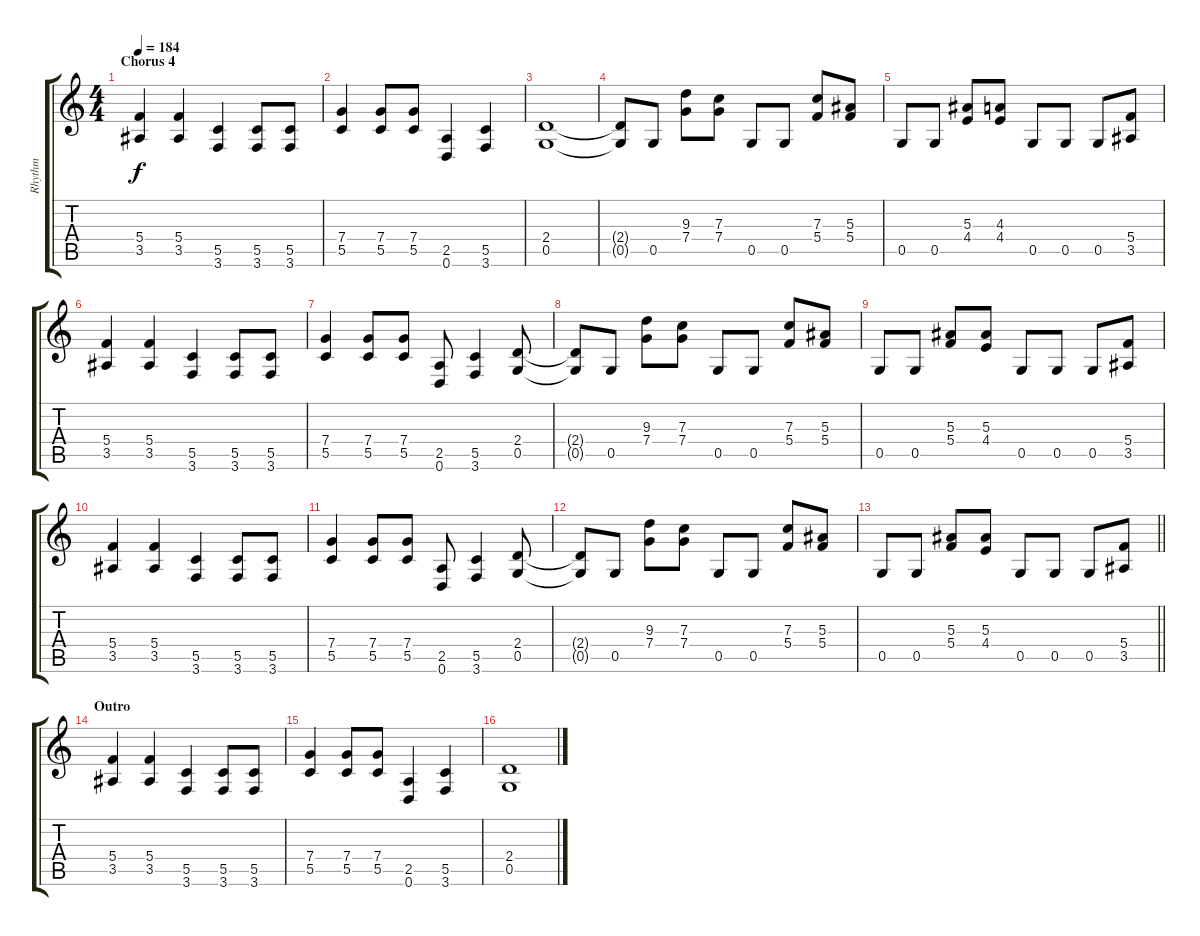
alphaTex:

\track ("Rhythm" "Rhythm") {instrument distortionguitar}
\staff {score tabs}
\tuning (D4 A3 F3 C3 G2 D2) {hide}
\ts (4 4)
\section ("" "Chorus 4")
\tempo 184
\clef g2
\ks c
(5.4 3.5).4{dy f} (5.4 3.5).4 (5.5 3.6).4 (5.5 3.6).8 (5.5 3.6).8 |
(7.4 5.5).4 (7.4 5.5).8 (7.4 5.5).8 (2.5 0.6).4 (5.5 3.6).4 |
(2.4 0.5).1 |
(2.4{t} 0.5{t}).8 0.5.8 (9.3 7.4).8 (7.3 7.4).8 0.5.8 0.5.8 (7.3 5.4).8 (5.3 5.4).8 |
0.5.8 0.5.8 (5.3 4.4).8 (4.3 4.4).8 0.5.8 0.5.8 0.5.8 (5.4 3.5).8 |
(5.4 3.5).4 (5.4 3.5).4 (5.5 3.6).4 (5.5 3.6).8 (5.5 3.6).8 |
(7.4 5.5).4 (7.4 5.5).8 (7.4 5.5).8 (2.5 0.6).8 (5.5 3.6).4 (2.4 0.5).8 |
(2.4{t} 0.5{t}).8 0.5.8 (9.3 7.4).8 (7.3 7.4).8 0.5.8 0.5.8 (7.3 5.4).8 (5.3 5.4).8 |
0.5.8 0.5.8 (5.3 5.4).8 (5.3 4.4).8 0.5.8 0.5.8 0.5.8 (5.4 3.5).8 |
(5.4 3.5).4 (5.4 3.5).4 (5.5 3.6).4 (5.5 3.6).8 (5.5 3.6).8 |
(7.4 5.5).4 (7.4 5.5).8 (7.4 5.5).8 (2.5 0.6).8 (5.5 3.6).4 (2.4 0.5).8 |
(2.4{t} 0.5{t}).8 0.5.8 (9.3 7.4).8 (7.3 7.4).8 0.5.8 0.5.8 (7.3 5.4).8 (5.3 5.4).8 |
\barLineRight lightlight
0.5.8 0.5.8 (5.3 5.4).8 (5.3 4.4).8 0.5.8 0.5.8 0.5.8 (5.4 3.5).8 |
\section ("" "Outro")
(5.4 3.5).4 (5.4 3.5).4 (5.5 3.6).4 (5.5 3.6).8 (5.5 3.6).8 |
(7.4 5.5).4 (7.4 5.5).8 (7.4 5.5).8 (2.5 0.6).4 (5.5 3.6).4 |
(2.4 0.5).1
